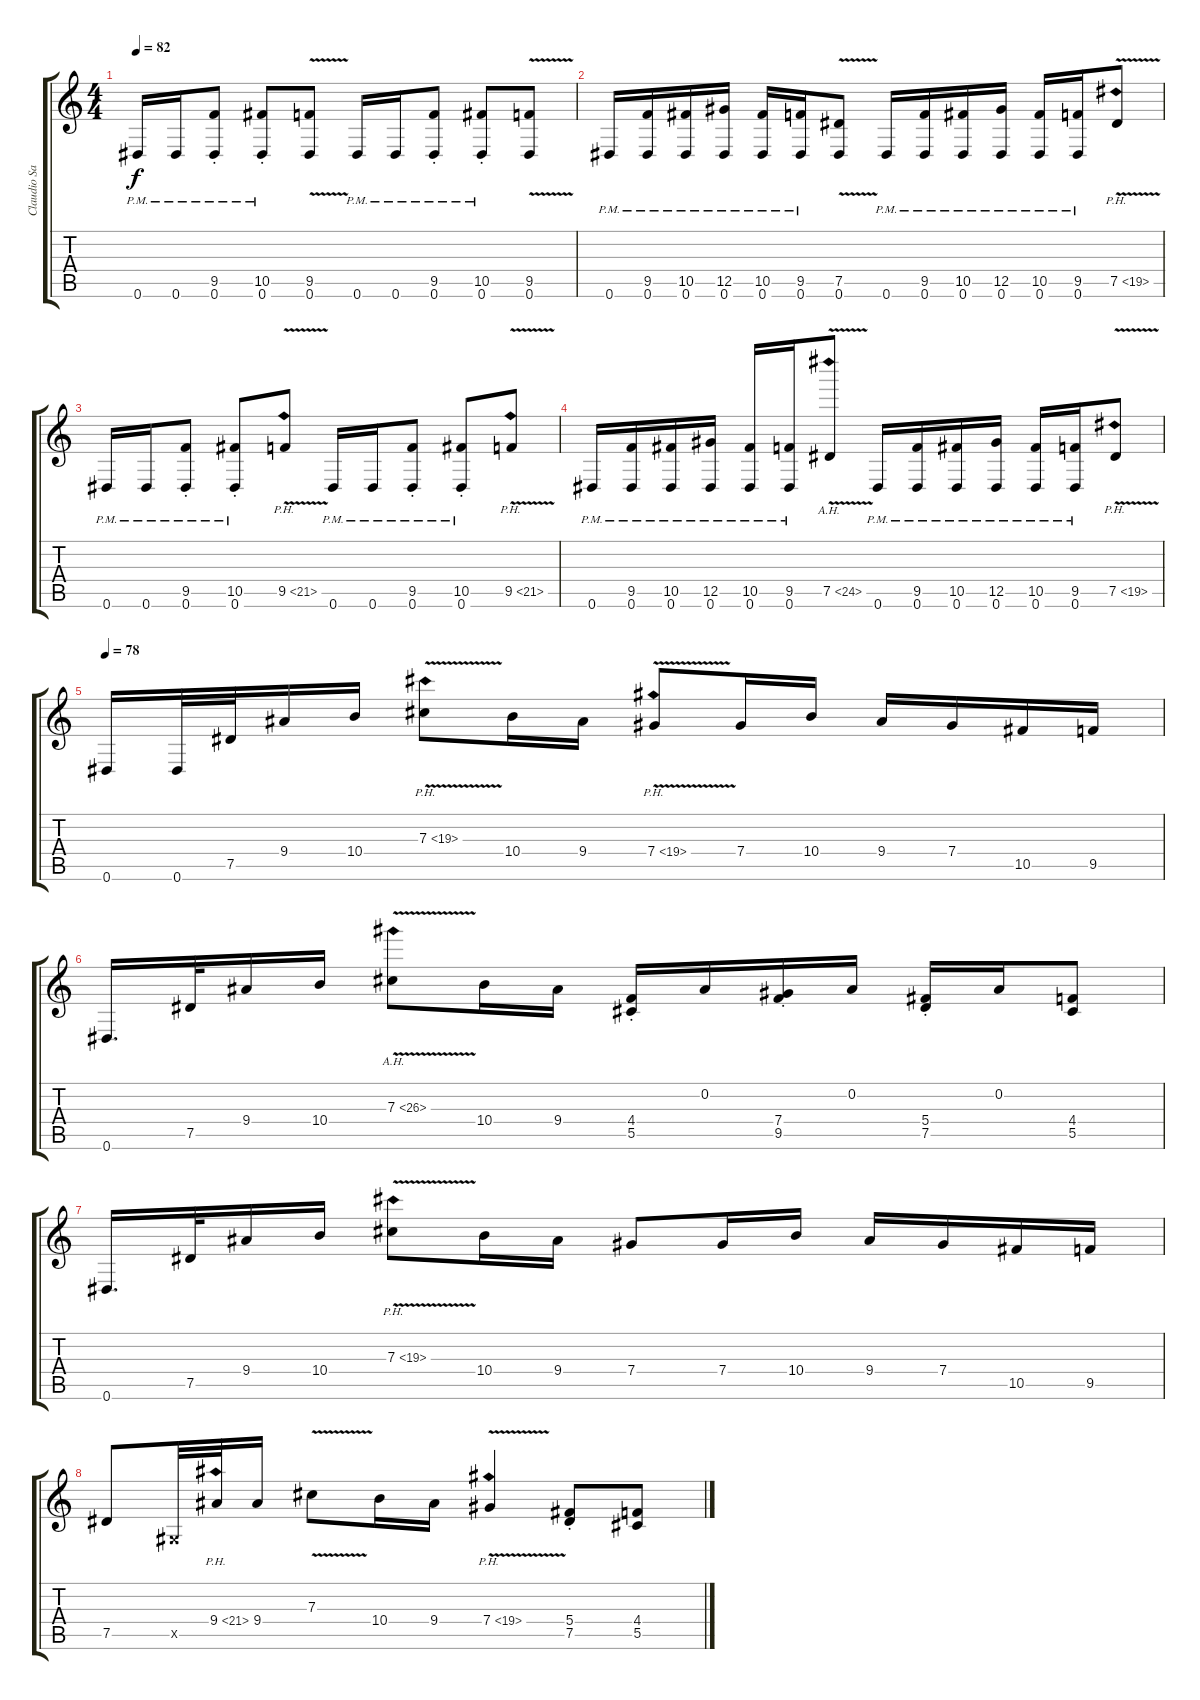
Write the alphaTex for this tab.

\track ("Claudio Sanchez" "Claudio Sa") {instrument distortionguitar}
\staff {score tabs}
\tuning (Eb4 Bb3 Gb3 Db3 Ab2 Eb2) {hide}
\ts (4 4)
\tempo 82
\clef g2
\ks c
0.6{pm}.16{dy f} 0.6{pm}.16 (9.5{pm st} 0.6{pm st}).8 (10.5{pm st} 0.6{pm st}).8 (9.5{v} 0.6).8 0.6{pm}.16 0.6{pm}.16 (9.5{pm st} 0.6{pm st}).8 (10.5{pm st} 0.6{pm st}).8 (9.5{v} 0.6).8 |
0.6{pm}.16 (9.5{pm} 0.6{pm}).16 (10.5{pm} 0.6{pm}).16 (12.5{pm} 0.6{pm}).16 (10.5{pm} 0.6{pm}).16 (9.5{pm} 0.6{pm}).16 (7.5{v} 0.6).8 0.6{pm}.16 (9.5{pm} 0.6{pm}).16 (10.5{pm} 0.6{pm}).16 (12.5{pm} 0.6{pm}).16 (10.5{pm} 0.6{pm}).16 (9.5{pm} 0.6{pm}).16 7.5{ph 12 v}.8 |
0.6{pm}.16 0.6{pm}.16 (9.5{pm st} 0.6{pm st}).8 (10.5{pm st} 0.6{pm st}).8 9.5{ph 12 v}.8 0.6{pm}.16 0.6{pm}.16 (9.5{pm st} 0.6{pm st}).8 (10.5{pm st} 0.6{pm st}).8 9.5{ph 12 v}.8 |
0.6{pm}.16 (9.5{pm} 0.6{pm}).16 (10.5{pm} 0.6{pm}).16 (12.5{pm} 0.6{pm}).16 (10.5{pm} 0.6{pm}).16 (9.5{pm} 0.6{pm}).16 7.5{ah 17 v}.8 0.6{pm}.16 (9.5{pm} 0.6{pm}).16 (10.5{pm} 0.6{pm}).16 (12.5{pm} 0.6{pm}).16 (10.5{pm} 0.6{pm}).16 (9.5{pm} 0.6{pm}).16 7.5{ph 12 v}.8 |
\tempo 78
0.6.16 0.6.32 7.5.32 9.4.16 10.4.16 7.3{ph 12 v}.8 10.4.16 9.4.16 7.4{ph 12 v}.8 7.4.16 10.4.16 9.4.16 7.4.16 10.5.16 9.5.16 |
0.6.16{d} 7.5.32 9.4.16 10.4.16 7.3{ah 19 v}.8 10.4.16 9.4.16 (4.4{st} 5.5{st}).16 0.2.16 (7.4{st} 9.5{st}).16 0.2.16 (5.4{st} 7.5{st}).16 0.2.16 (4.4 5.5).8 |
0.6.16{d} 7.5.32 9.4.16 10.4.16 7.3{ph 12 v}.8 10.4.16 9.4.16 7.4.8 7.4.16 10.4.16 9.4.16 7.4.16 10.5.16 9.5.16 |
7.5.8 0.5{x}.32 9.4{ph 12}.32 9.4.16 7.3{v}.8 10.4.16 9.4.16 7.4{ph 12 v}.4 (5.4 7.5{st}).8 (4.4 5.5).8
